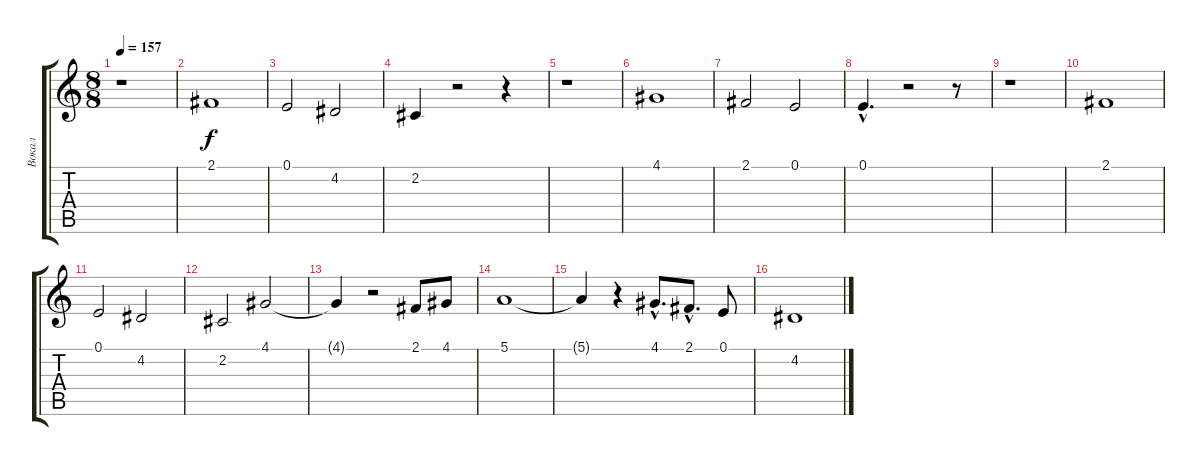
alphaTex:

\track ("Вокал" "Вокал") {instrument tenorsax}
\staff {score tabs}
\tuning (E4 B3 G3 D3 A2 E2) {hide}
\ts (8 8)
\tempo 157
\clef g2
\ks c
r.1{dy f} |
2.1.1 |
0.1.2 4.2.2 |
2.2.4 r.2 r.4 |
r.1 |
4.1.1 |
2.1.2 0.1.2 |
0.1{hac}.4{d} r.2 r.8 |
r.1 |
2.1.1 |
0.1.2 4.2.2 |
2.2.2 4.1.2 |
4.1{t}.4 r.2 2.1.8 4.1.8 |
5.1.1 |
5.1{t}.4 r.4 4.1{hac}.8{d} 2.1{hac}.8{d} 0.1.8 |
4.2.1
